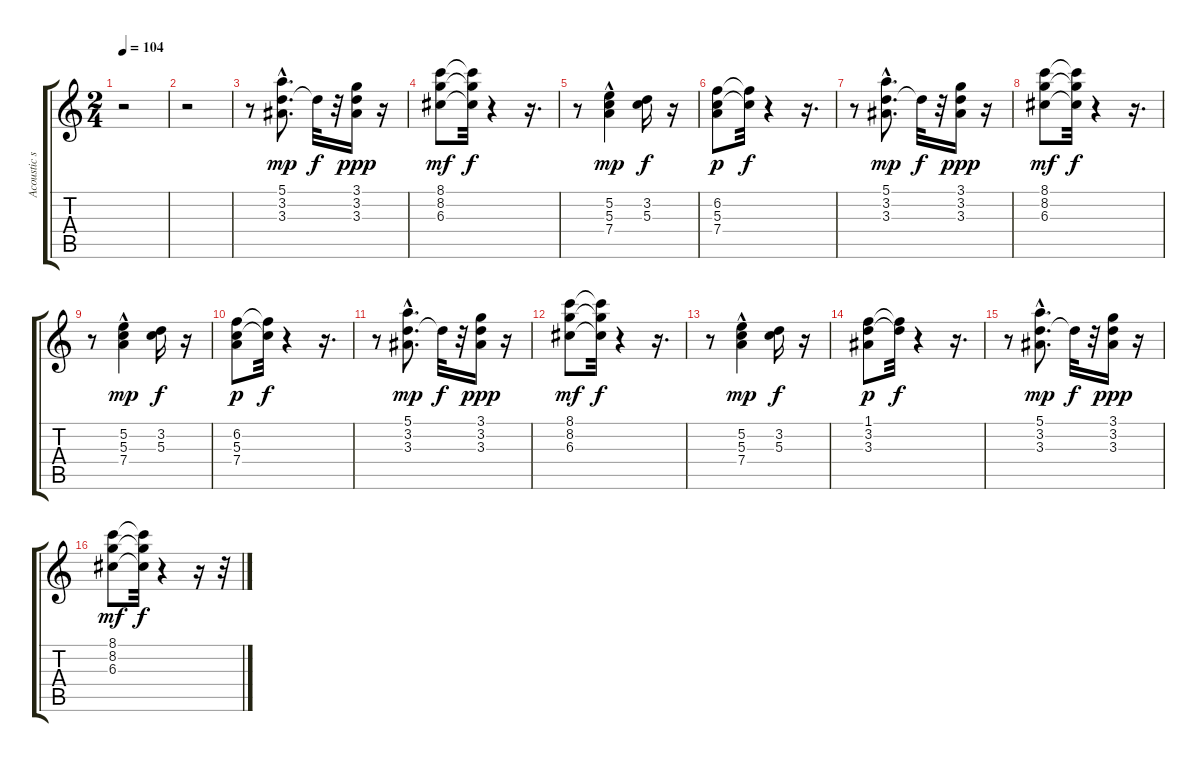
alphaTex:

\track ("Acoustic steel" "Acoustic s") {instrument acousticguitarsteel}
\staff {score tabs}
\tuning (E4 B3 G3 D3 A2 E2) {hide}
\ts (2 4)
\tempo 104
\clef g2
\ks c
r.2{dy mp} |
r.2 |
r.8 (5.1{hac} 3.2{hac} 3.3{hac}).8{d} 3.2{t}.32{dy f} r.32 (3.1 3.2 3.3).16{dy ppp} r.16 |
(8.1 8.2 6.3).8{dy mf} (8.1{t} 8.2{t} 6.3{t}).32{dy f} r.4 r.16{d} |
r.8 (5.2 5.3{hac} 7.4{hac}).4{dy mp} (3.2 5.3).16{dy f} r.16 |
(6.2 5.3 7.4).8{dy p} (6.2{t} 5.3{t}).32{dy f} r.4 r.16{d} |
r.8 (5.1{hac} 3.2{hac} 3.3{hac}).8{d dy mp} 3.2{t}.32{dy f} r.32 (3.1 3.2 3.3).16{dy ppp} r.16 |
(8.1 8.2 6.3).8{dy mf} (8.1{t} 8.2{t} 6.3{t}).32{dy f} r.4 r.16{d} |
r.8 (5.2 5.3{hac} 7.4{hac}).4{dy mp} (3.2 5.3).16{dy f} r.16 |
(6.2 5.3 7.4).8{dy p} (6.2{t} 5.3{t}).32{dy f} r.4 r.16{d} |
r.8 (5.1{hac} 3.2{hac} 3.3{hac}).8{d dy mp} 3.2{t}.32{dy f} r.32 (3.1 3.2 3.3).16{dy ppp} r.16 |
(8.1 8.2 6.3).8{dy mf} (8.1{t} 8.2{t} 6.3{t}).32{dy f} r.4 r.16{d} |
r.8 (5.2 5.3{hac} 7.4{hac}).4{dy mp} (3.2 5.3).16{dy f} r.16 |
(1.1 3.2 3.3).8{dy p} (1.1{t} 3.2{t}).32{dy f} r.4 r.16{d} |
r.8 (5.1{hac} 3.2{hac} 3.3{hac}).8{d dy mp} 3.2{t}.32{dy f} r.32 (3.1 3.2 3.3).16{dy ppp} r.16 |
(8.1 8.2 6.3).8{dy mf} (8.1{t} 8.2{t} 6.3{t}).32{dy f} r.4 r.16 r.32
